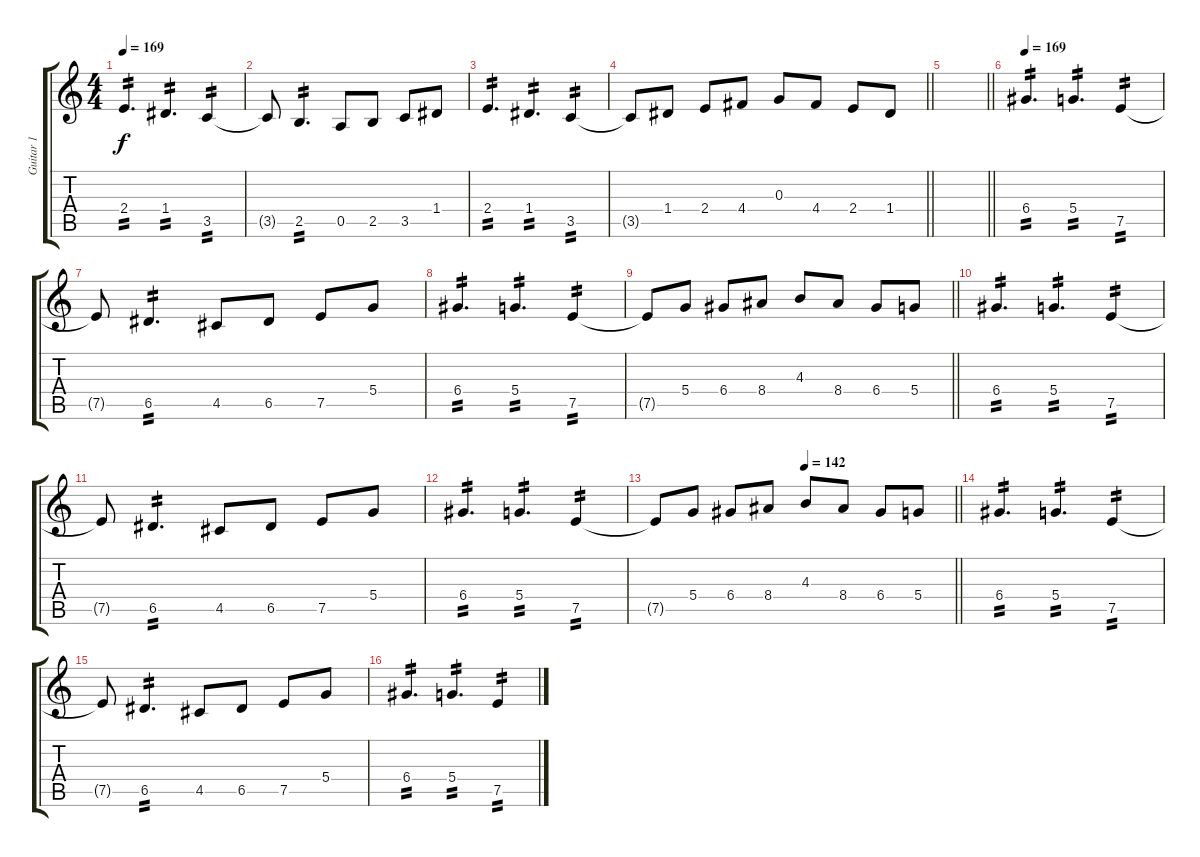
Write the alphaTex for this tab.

\track ("Guitar 1" "Guitar 1") {instrument distortionguitar}
\staff {score tabs}
\tuning (E4 B3 G3 D3 A2 D2) {hide}
\ts (4 4)
\tempo 169
\clef g2
\ks c
2.4.4{d tp 2 dy f} 1.4.4{d tp 2} 3.5.4{tp 2} |
3.5{t}.8 2.5.4{d tp 2} 0.5.8 2.5.8 3.5.8 1.4.8 |
2.4.4{d tp 2} 1.4.4{d tp 2} 3.5.4{tp 2} |
\barLineRight lightlight
3.5{t}.8 1.4.8 2.4.8 4.4.8 0.3.8 4.4.8 2.4.8 1.4.8 |
\barLineRight lightlight
|
\section ("" "")
\tempo 169
6.4.4{d tp 2} 5.4.4{d tp 2} 7.5.4{tp 2} |
7.5{t}.8 6.5.4{d tp 2} 4.5.8 6.5.8 7.5.8 5.4.8 |
6.4.4{d tp 2} 5.4.4{d tp 2} 7.5.4{tp 2} |
\barLineRight lightlight
7.5{t}.8 5.4.8 6.4.8 8.4.8 4.3.8 8.4.8 6.4.8 5.4.8 |
6.4.4{d tp 2} 5.4.4{d tp 2} 7.5.4{tp 2} |
7.5{t}.8 6.5.4{d tp 2} 4.5.8 6.5.8 7.5.8 5.4.8 |
6.4.4{d tp 2} 5.4.4{d tp 2} 7.5.4{tp 2} |
\tempo (142 0.5)
\barLineRight lightlight
7.5{t}.8 5.4.8 6.4.8 8.4.8 4.3.8 8.4.8 6.4.8 5.4.8 |
6.4.4{d tp 2} 5.4.4{d tp 2} 7.5.4{tp 2} |
7.5{t}.8 6.5.4{d tp 2} 4.5.8 6.5.8 7.5.8 5.4.8 |
6.4.4{d tp 2} 5.4.4{d tp 2} 7.5.4{tp 2}
